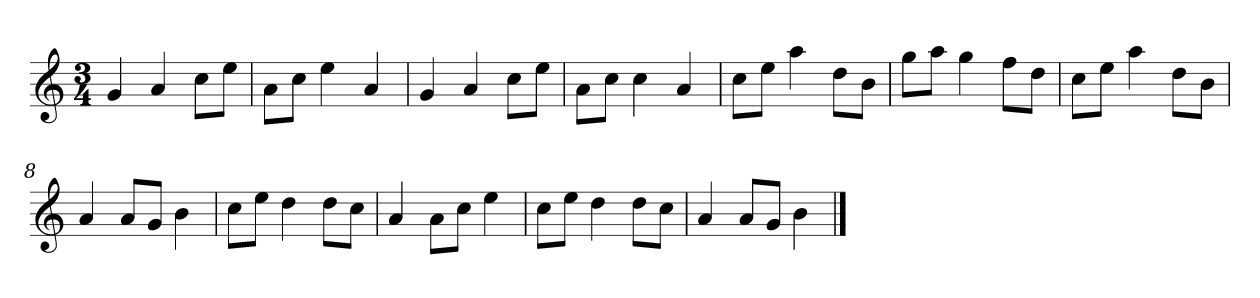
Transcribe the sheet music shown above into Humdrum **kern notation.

**kern
*part1
*staff1
*clefG2
*k[]
*M3/4
=
4g
4a
8cc\L
8ee\J
=2
8a\L
8cc\J
4ee
4a
=3
4g
4a
8cc\L
8ee\J
=4
8a\L
8cc\J
4cc
4a
=5y
8cc\L
8ee\J
4aa
8dd\L
8b\J
=6
8gg\L
8aa\J
4gg
8ff\L
8dd\J
=7
8cc\L
8ee\J
4aa
8dd\L
8b\J
=8
4a
8a/L
8g/J
4b
=9y
8cc\L
8ee\J
4dd
8dd\L
8cc\J
=10
4a
8a\L
8cc\J
4ee
=11
8cc\L
8ee\J
4dd
8dd\L
8cc\J
=12
4a
8a/L
8g/J
4b
==
*-
